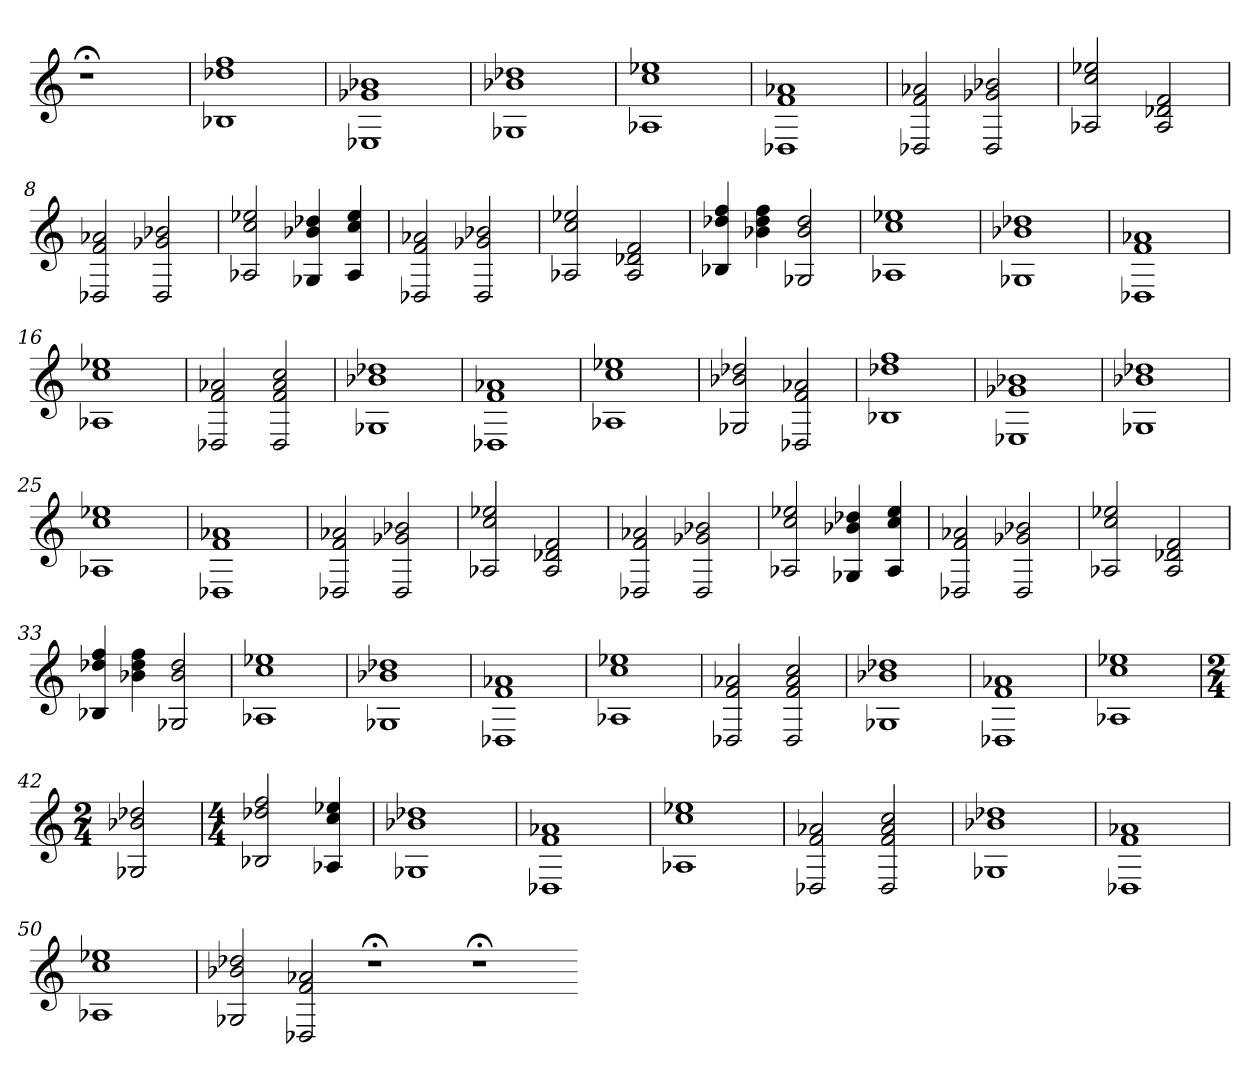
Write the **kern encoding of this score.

**kern
*part1
*staff1
=
1r;<
=1
1B-X 1dd-X 1ff
=2
1E-X 1g-X 1b-X
=3
1G-X 1b-X 1dd-X
=4
1A-X 1cc 1ee-X
=5
1D-X 1f 1a-X
=6
2D-X 2f 2a-X
2D- 2g-X 2b-X
=7
2A-X 2cc 2ee-X
2A- 2d-X 2f
=8
2D-X 2f 2a-X
2D- 2g-X 2b-X
=9
2A-X 2cc 2ee-X
4G-X 4b-X 4dd-X
4A- 4cc 4ee-
=10
2D-X 2f 2a-X
2D- 2g-X 2b-X
=11
2A-X 2cc 2ee-X
2A- 2d-X 2f
=12
4B-X 4dd-X 4ff
4b-X 4dd- 4ff
2G-X 2b- 2dd-
=13
1A-X 1cc 1ee-X
=14
1G-X 1b-X 1dd-X
=15
1D-X 1f 1a-X
=16
1A-X 1cc 1ee-X
=17
2D-X 2f 2a-X
2D- 2f 2a- 2cc
=18
1G-X 1b-X 1dd-X
=19
1D-X 1f 1a-X
=20
1A-X 1cc 1ee-X
=21
2G-X 2b-X 2dd-X
2D-X 2f 2a-X
=22
1B-X 1dd-X 1ff
=23
1E-X 1g-X 1b-X
=24
1G-X 1b-X 1dd-X
=25
1A-X 1cc 1ee-X
=26
1D-X 1f 1a-X
=27
2D-X 2f 2a-X
2D- 2g-X 2b-X
=28
2A-X 2cc 2ee-X
2A- 2d-X 2f
=29
2D-X 2f 2a-X
2D- 2g-X 2b-X
=30
2A-X 2cc 2ee-X
4G-X 4b-X 4dd-X
4A- 4cc 4ee-
=31
2D-X 2f 2a-X
2D- 2g-X 2b-X
=32
2A-X 2cc 2ee-X
2A- 2d-X 2f
=33
4B-X 4dd-X 4ff
4b-X 4dd- 4ff
2G-X 2b- 2dd-
=34
1A-X 1cc 1ee-X
=35
1G-X 1b-X 1dd-X
=36
1D-X 1f 1a-X
=37
1A-X 1cc 1ee-X
=38
2D-X 2f 2a-X
2D- 2f 2a- 2cc
=39
1G-X 1b-X 1dd-X
=40
1D-X 1f 1a-X
=41
1A-X 1cc 1ee-X
=42
*M2/4
2G-X 2b-X 2dd-X
=43
*M4/4
2B-X 2dd-X 2ff
4A-X 4cc 4ee-X
=44
1G-X 1b-X 1dd-X
=45
1D-X 1f 1a-X
=46
1A-X 1cc 1ee-X
=47
2D-X 2f 2a-X
2D- 2f 2a- 2cc
=48
1G-X 1b-X 1dd-X
=49
1D-X 1f 1a-X
=50
1A-X 1cc 1ee-X
=51
2G-X 2b-X 2dd-X
2D-X 2f 2a-X
1r;<
1r;<
=-
*-
